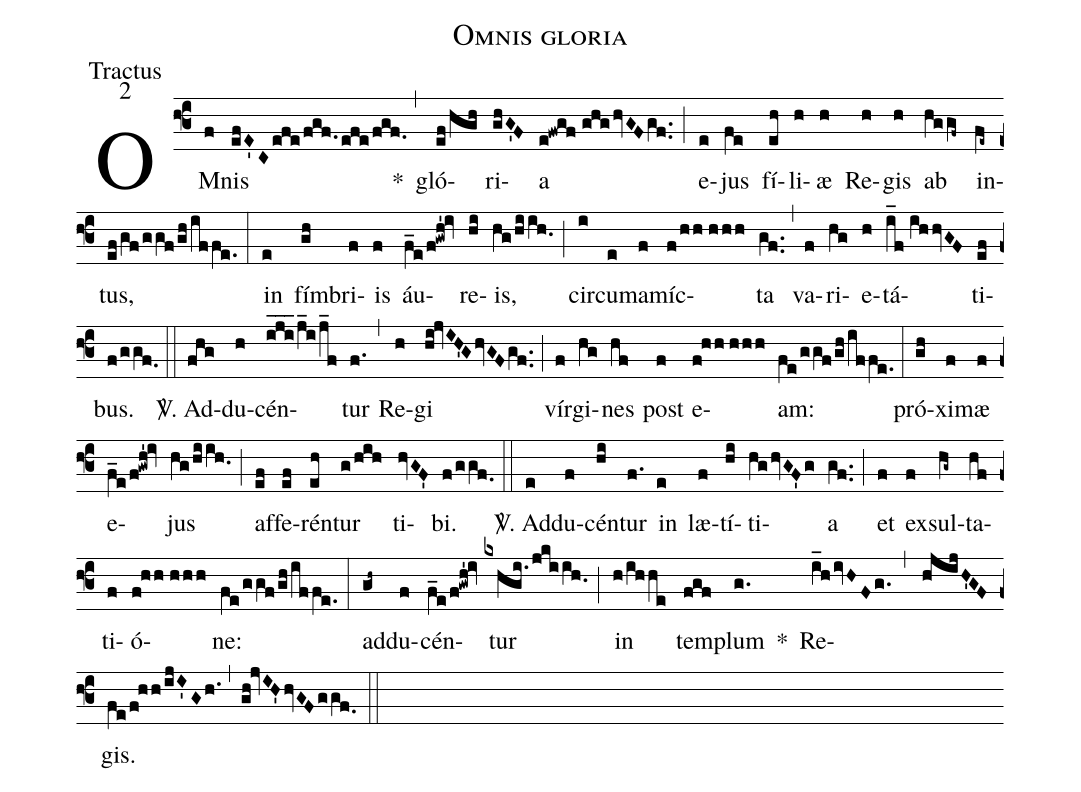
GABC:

name: Omnis gloria;
office-part: Tractus;
mode: 2;
%%
(f3) OM(f)nis(efE'Cefe/fgf./efe/fgf.) *(,) gló(ef/hgh)ri(ghG'F)a(e!fwgf//ghghvGFgf..) (;) e(e)jus(fe) fí(eh)li(h)æ(h) Re(h)gis(h) ab(hggf~) in(fe~)tus,(ef/gf/ggf/gh/iffe.) (:)
in(e) fím(gh)bri(f)is(f) áu(f_e/f!gwh'!iv)re(hi)is,(hg/hiih.0) (;) cir(i)cum(e)a(f)míc(f/hh//hhh)ta(gf..) (,) va(f)ri(hg)e(h)tá(i_f//ihhvGF)ti(ef)bus.(f/ggf.0) (::)
<sp>V/</sp>. Ad(fhg)du(h)cén(i_j_i_2/j_i/j_f)tur(f.) (,) Re(h)gi(hi!jvIH'GhvGFgf..) (;) vír(f)gi(hg)nes(hf) post(f) e(f!hh//hhh)am:(fe/ggf/gh/iffe.) (:)
pró(gh)xi(f)mæ(f) e(f_e/f!gwh'!iv)jus(hg/hiih.0) (;) af(ef)fe(ef)rén(eh)tur(g/hih) ti(hvGF')bi.(f/ggf.0) (::)
<sp>V/</sp>. Ad(e)du(f)cén(hi)tur(f.) in(e) læ(f)tí(hi)ti(hghvGF'g)a(gf..) (;) et(f) ex(f)sul(hg~)ta(hf)ti(f)ó(f!hh//hhh)ne:(fe/ggf/gh/iffe.) (:)
ad(gh~)du(f)cén(f_e/f!gwh'!iv)tur(kxhgi./jkiih.0) (;) in(h/ihhe) tem(fgf)plum(g.) *() Re(i_hivHFg.,hjijH'GF)gis.(fe/f!hh/ijI'Gh.) (,) (gh!jvIH'hvGFggf.0) (::)
